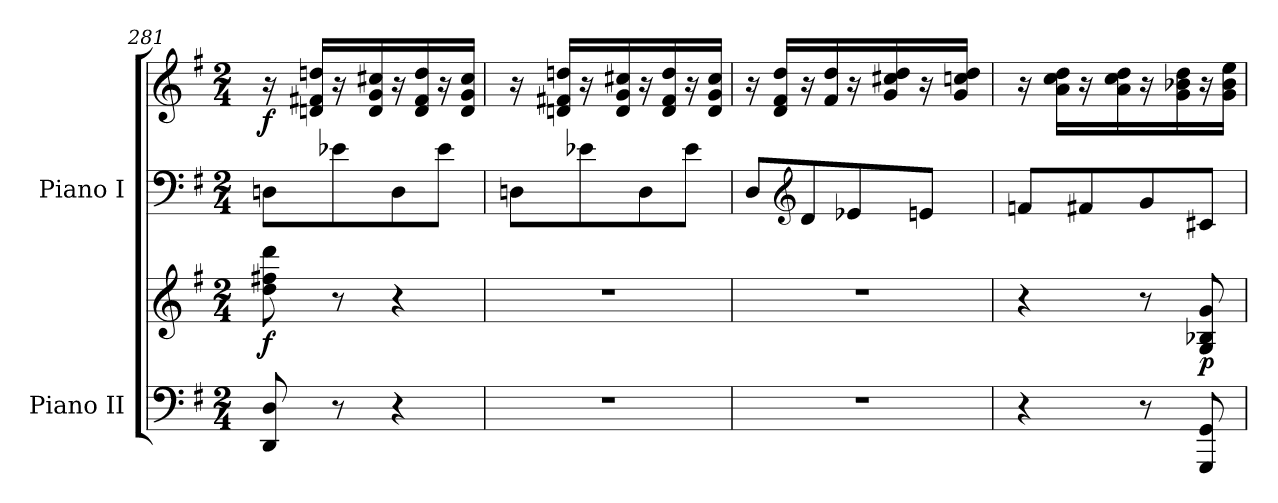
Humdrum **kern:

**kern	**kern	**dynam	**kern	**kern	**dynam
*part2	*part2	*part2	*part1	*part1	*part1
*staff4	*staff3	*staff3/4	*staff2	*staff1	*staff1/2
*I"Piano II	*	*	*I"Piano I	*	*
*I'Pno. II	*	*	*I'Pno. I	*	*
*clefF4	*clefG2	*	*clefF4	*clefG2	*
*k[f#]	*k[f#]	*	*k[f#]	*k[f#]	*
*M2/4	*M2/4	*	*M2/4	*M2/4	*
=281	=281	=281	=281	=281	=281
!	!	!LO:DY:b	!	!	!LO:DY:b
8DD!/ 8D!/	8dd!\ 8ff#X!\ 8ddd!\	f	8Dn\L	16r	f
.	.	.	.	16dn/ 16f#X/ 16ddn/LL	.
8r	8r	.	8e-X\	16r	.
.	.	.	.	16d/ 16g/ 16cc#X/	.
4r	4r	.	8D\	16r	.
.	.	.	.	16d/ 16f#/ 16dd/	.
.	.	.	8e-\J	16r	.
.	.	.	.	16d/ 16g/ 16cc#/JJ	.
=282	=282	=282	=282	=282	=282
2r	2r	.	8Dn\L	16r	.
.	.	.	.	16dn/ 16f#X/ 16ddn/LL	.
.	.	.	8e-X\	16r	.
.	.	.	.	16d/ 16g/ 16cc#X/	.
.	.	.	8D\	16r	.
.	.	.	.	16d/ 16f#/ 16dd/	.
.	.	.	8e-\J	16r	.
.	.	.	.	16d/ 16g/ 16cc#/JJ	.
=283	=283	=283	=283	=283	=283
2r	2r	.	8D/L	16r	.
.	.	.	.	16d/ 16f#/ 16dd/LL	.
*	*	*	*clefG2	*	*
.	.	.	8d/	16r	.
.	.	.	.	16f#/ 16dd/	.
.	.	.	8e-X/	16r	.
.	.	.	.	16g/ 16cc#X/ 16dd/	.
.	.	.	8en/J	16r	.
.	.	.	.	16g/ 16ccn/ 16dd/JJ	.
!!LO:LB:g=z
=284	=284	=284	=284	=284	=284
4r	4r	.	8fn/L	16r	.
.	.	.	.	16a\ 16cc\ 16dd\LL	.
.	.	.	8f#X/	16r	.
.	.	.	.	16a\ 16cc\ 16dd\	.
8r	8r	.	8g/	16r	.
.	.	.	.	16g\ 16b-X\ 16dd\	.
!	!	!LO:DY:b	!	!	!
8GGG!/ 8GG!/	8G!/ 8B-X!/ 8g!/	p	8c#X/J	16r	.
.	.	.	.	16g\ 16b-\ 16ee\JJ	.
=	=	=	=	=	=
*-	*-	*-	*-	*-	*-
